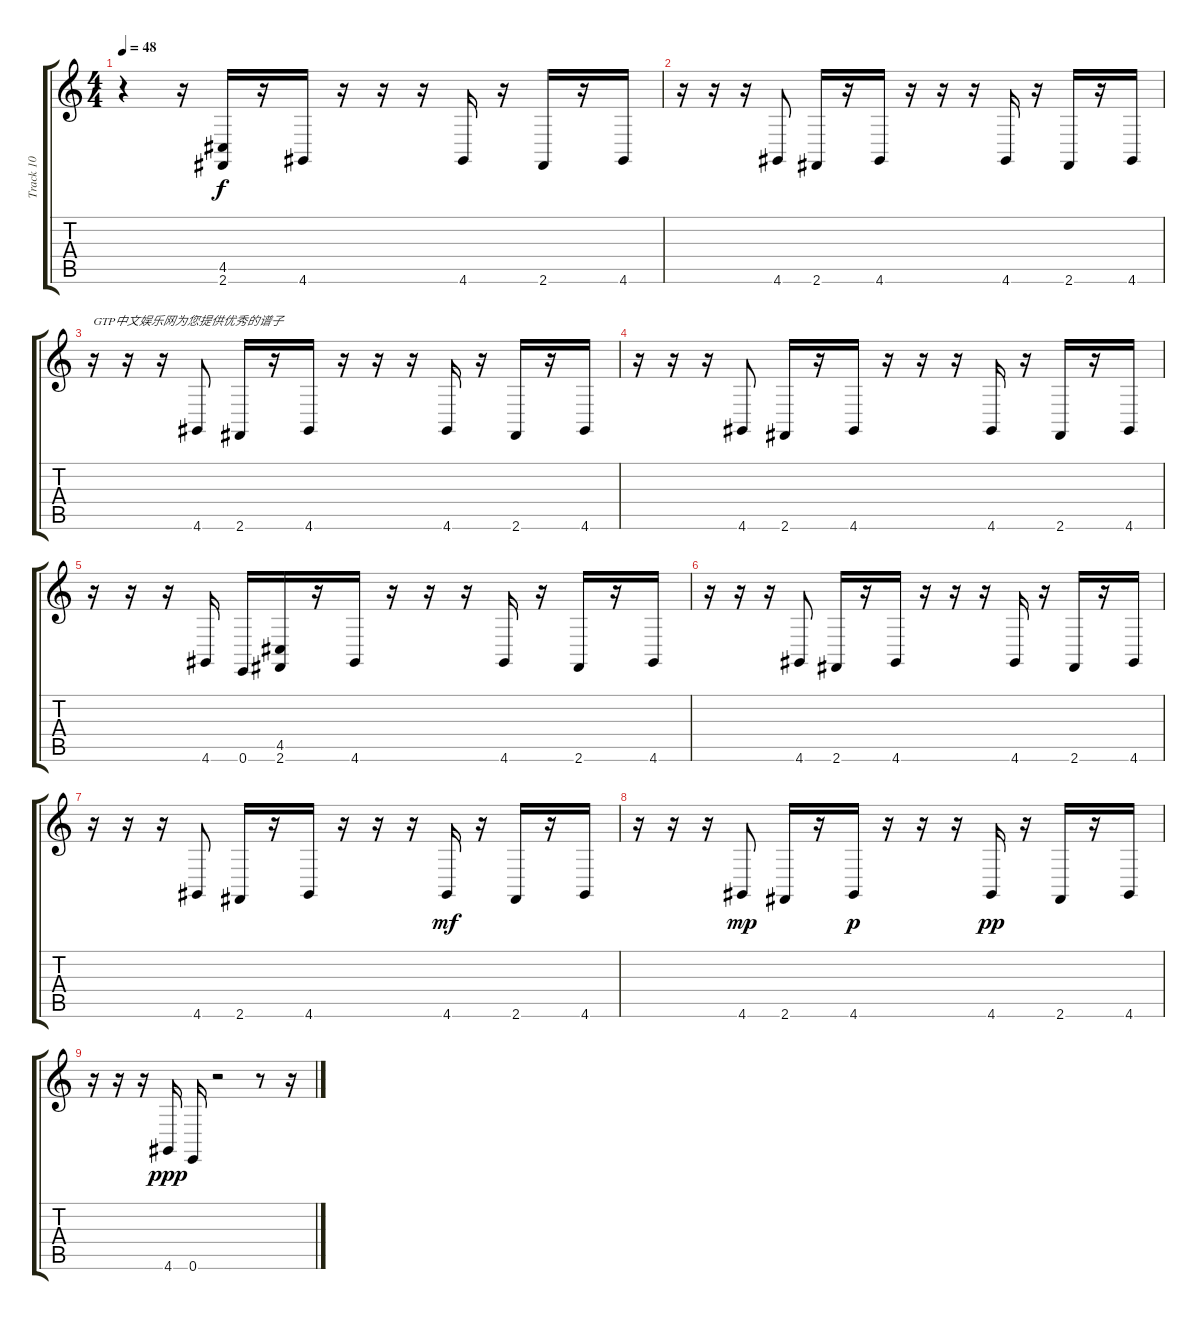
\track ("Track 10" "Track 10") {instrument honkytonkpiano}
\staff {score tabs}
\tuning (E4 B3 G3 D3 A2 E2) {hide}
\ts (4 4)
\tempo 48
\clef g2
\ks c
r.4{dy f instrument honkytonkpiano} r.16 (4.5 2.6).16 r.16 4.6.16 r.16 r.16 r.16 4.6.16 r.16 2.6.16 r.16 4.6.16 |
r.16 r.16 r.16 4.6.8 2.6.16 r.16 4.6.16 r.16 r.16 r.16 4.6.16 r.16 2.6.16 r.16 4.6.16 |
r.16{txt "GTP中文娱乐网为您提供优秀的谱子"} r.16 r.16 4.6.8 2.6.16 r.16 4.6.16 r.16 r.16 r.16 4.6.16 r.16 2.6.16 r.16 4.6.16 |
r.16 r.16 r.16 4.6.8 2.6.16 r.16 4.6.16 r.16 r.16 r.16 4.6.16 r.16 2.6.16 r.16 4.6.16 |
r.16 r.16 r.16 4.6.16 0.6.16 (4.5 2.6).16 r.16 4.6.16 r.16 r.16 r.16 4.6.16 r.16 2.6.16 r.16 4.6.16 |
r.16 r.16 r.16 4.6.8 2.6.16 r.16 4.6.16 r.16 r.16 r.16 4.6.16 r.16 2.6.16 r.16 4.6.16 |
r.16 r.16 r.16 4.6.8 2.6.16 r.16 4.6.16 r.16 r.16 r.16 4.6.16{dy mf} r.16 2.6.16 r.16 4.6.16 |
r.16 r.16 r.16 4.6.8{dy mp} 2.6.16 r.16 4.6.16{dy p} r.16 r.16 r.16 4.6.16{dy pp} r.16 2.6.16 r.16 4.6.16 |
r.16 r.16 r.16 4.6.16{dy ppp} 0.6.16 r.2 r.8 r.16
